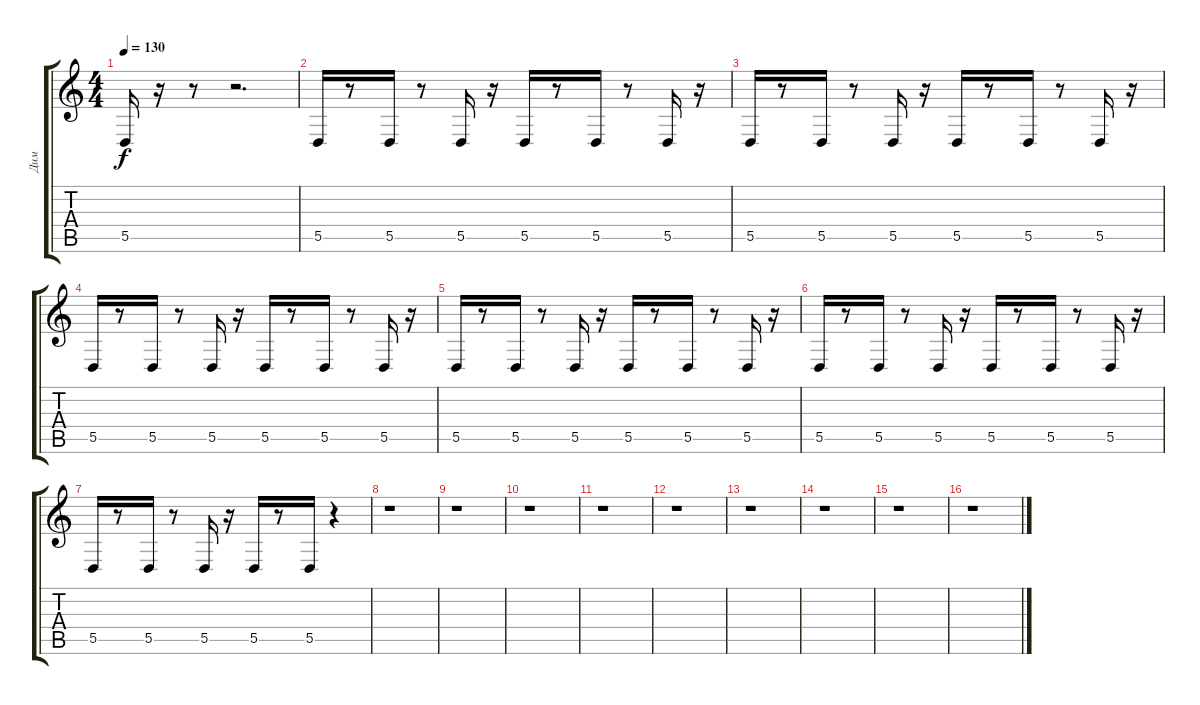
\track ("Дим" "Дим") {instrument lead2sawtooth}
\staff {score tabs}
\tuning (E4 B3 G3 D3 A2 E2) {hide}
\ts (4 4)
\tempo 130
\clef g2
\ks c
5.5.16{dy f} r.16 r.8 r.2{d} |
5.5.16 r.8 5.5.16 r.8 5.5.16 r.16 5.5.16 r.8 5.5.16 r.8 5.5.16 r.16 |
5.5.16 r.8 5.5.16 r.8 5.5.16 r.16 5.5.16 r.8 5.5.16 r.8 5.5.16 r.16 |
5.5.16 r.8 5.5.16 r.8 5.5.16 r.16 5.5.16 r.8 5.5.16 r.8 5.5.16 r.16 |
5.5.16 r.8 5.5.16 r.8 5.5.16 r.16 5.5.16 r.8 5.5.16 r.8 5.5.16 r.16 |
5.5.16 r.8 5.5.16 r.8 5.5.16 r.16 5.5.16 r.8 5.5.16 r.8 5.5.16 r.16 |
5.5.16 r.8 5.5.16 r.8 5.5.16 r.16 5.5.16 r.8 5.5.16 r.4 |
r.1 |
r.1 |
r.1 |
r.1 |
r.1 |
r.1 |
r.1 |
r.1 |
r.1
